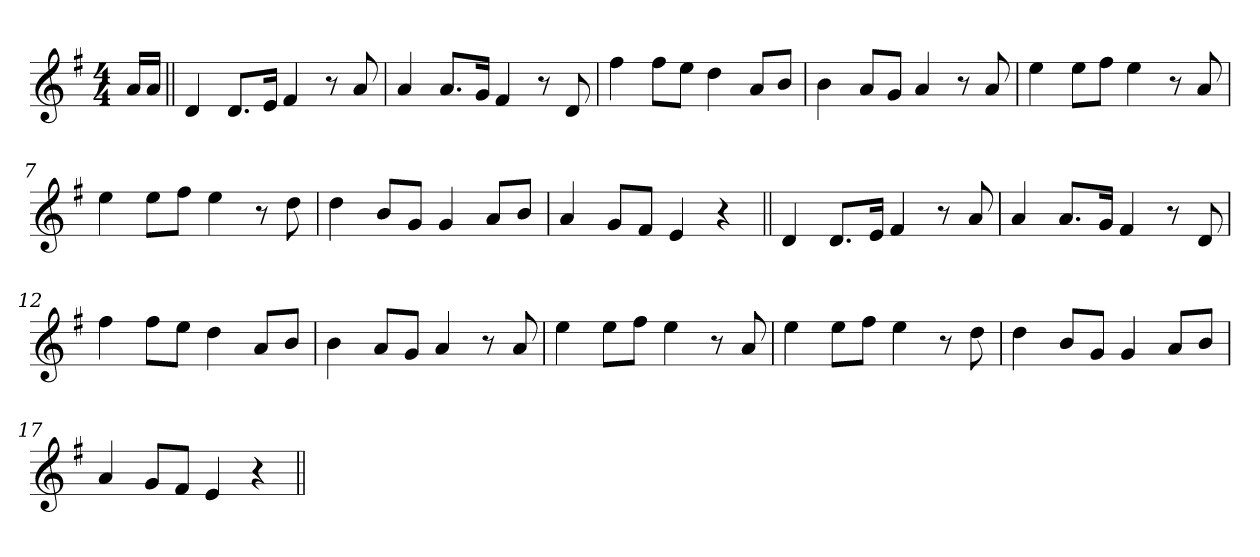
**kern
*part1
*staff1
*clefG2
*k[f#]
*G:
*M4/4
=1
16a/LL
16a/JJ
=2||
4d/
8.d/L
16e/Jk
4f#/
8r
8a/
=3
4a/
8.a/L
16g/Jk
4f#/
8r
8d/
=4
4ff#\
8ff#\L
8ee\J
4dd\
8a/L
8b/J
=5
4b\
8a/L
8g/J
4a/
8r
8a/
=6
4ee\
8ee\L
8ff#\J
4ee\
8r
8a/
!!LO:LB:g=z
=7
4ee\
8ee\L
8ff#\J
4ee\
8r
8dd\
=8
4dd\
8b/L
8g/J
4g/
8a/L
8b/J
=9
4a/
8g/L
8f#/J
4e/
4r
=10||
4d/
8.d/L
16e/Jk
4f#/
8r
8a/
=11
4a/
8.a/L
16g/Jk
4f#/
8r
8d/
=12
4ff#\
8ff#\L
8ee\J
4dd\
8a/L
8b/J
!!LO:LB:g=z
=13
4b\
8a/L
8g/J
4a/
8r
8a/
=14
4ee\
8ee\L
8ff#\J
4ee\
8r
8a/
=15
4ee\
8ee\L
8ff#\J
4ee\
8r
8dd\
=16
4dd\
8b/L
8g/J
4g/
8a/L
8b/J
=17
4a/
8g/L
8f#/J
4e/
4r
=||
*-
